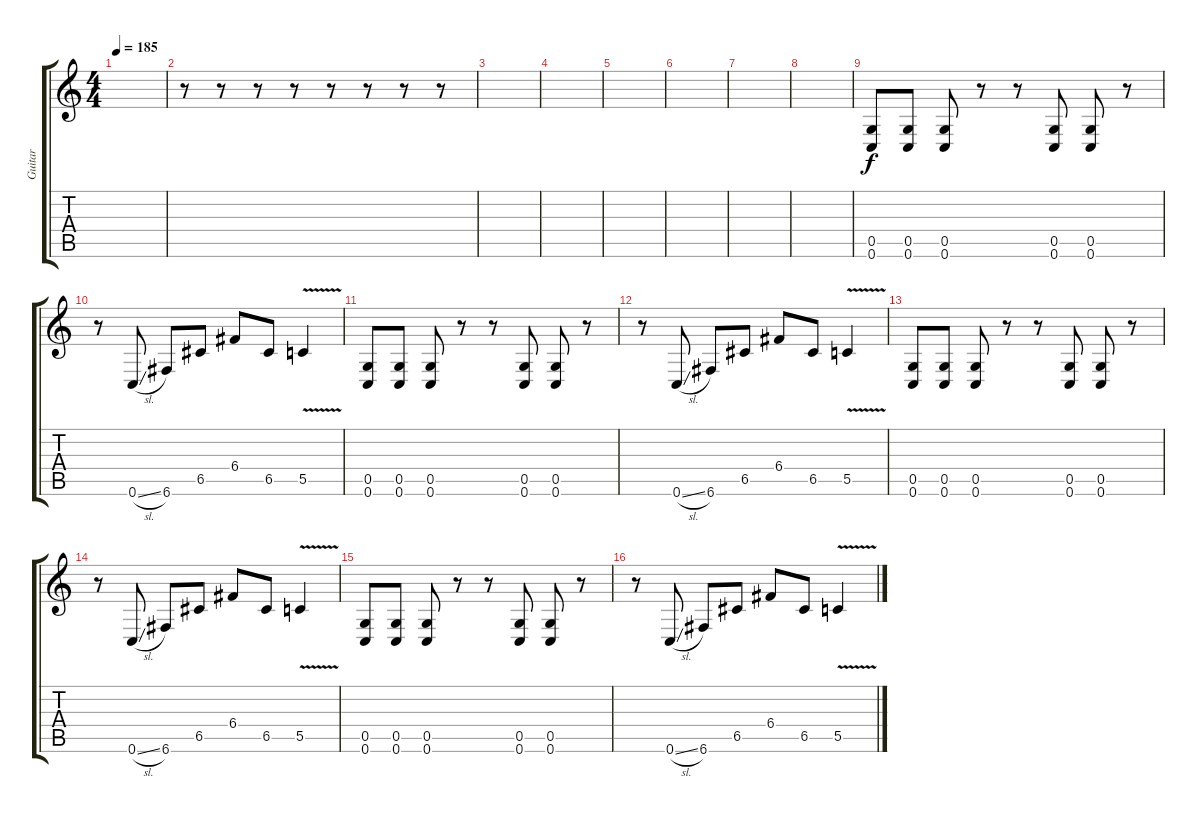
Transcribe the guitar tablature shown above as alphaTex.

\track ("Guitar" "Guitar") {instrument overdrivenguitar}
\staff {score tabs}
\tuning (D4 A3 F3 C3 G2 C2) {hide}
\ts (4 4)
\tempo 185
\clef g2
\ks c
|
r.8 r.8 r.8 r.8 r.8 r.8 r.8 r.8 |
|
|
|
|
|
|
(0.5 0.6).8 (0.5 0.6).8 (0.5 0.6).8 r.8 r.8 (0.5 0.6).8 (0.5 0.6).8 r.8 |
r.8 0.6{sl}.8 6.6.8 6.5.8 6.4.8 6.5.8 5.5{v}.4 |
(0.5 0.6).8 (0.5 0.6).8 (0.5 0.6).8 r.8 r.8 (0.5 0.6).8 (0.5 0.6).8 r.8 |
r.8 0.6{sl}.8 6.6.8 6.5.8 6.4.8 6.5.8 5.5{v}.4 |
(0.5 0.6).8 (0.5 0.6).8 (0.5 0.6).8 r.8 r.8 (0.5 0.6).8 (0.5 0.6).8 r.8 |
r.8 0.6{sl}.8 6.6.8 6.5.8 6.4.8 6.5.8 5.5{v}.4 |
(0.5 0.6).8 (0.5 0.6).8 (0.5 0.6).8 r.8 r.8 (0.5 0.6).8 (0.5 0.6).8 r.8 |
r.8 0.6{sl}.8 6.6.8 6.5.8 6.4.8 6.5.8 5.5{v}.4
